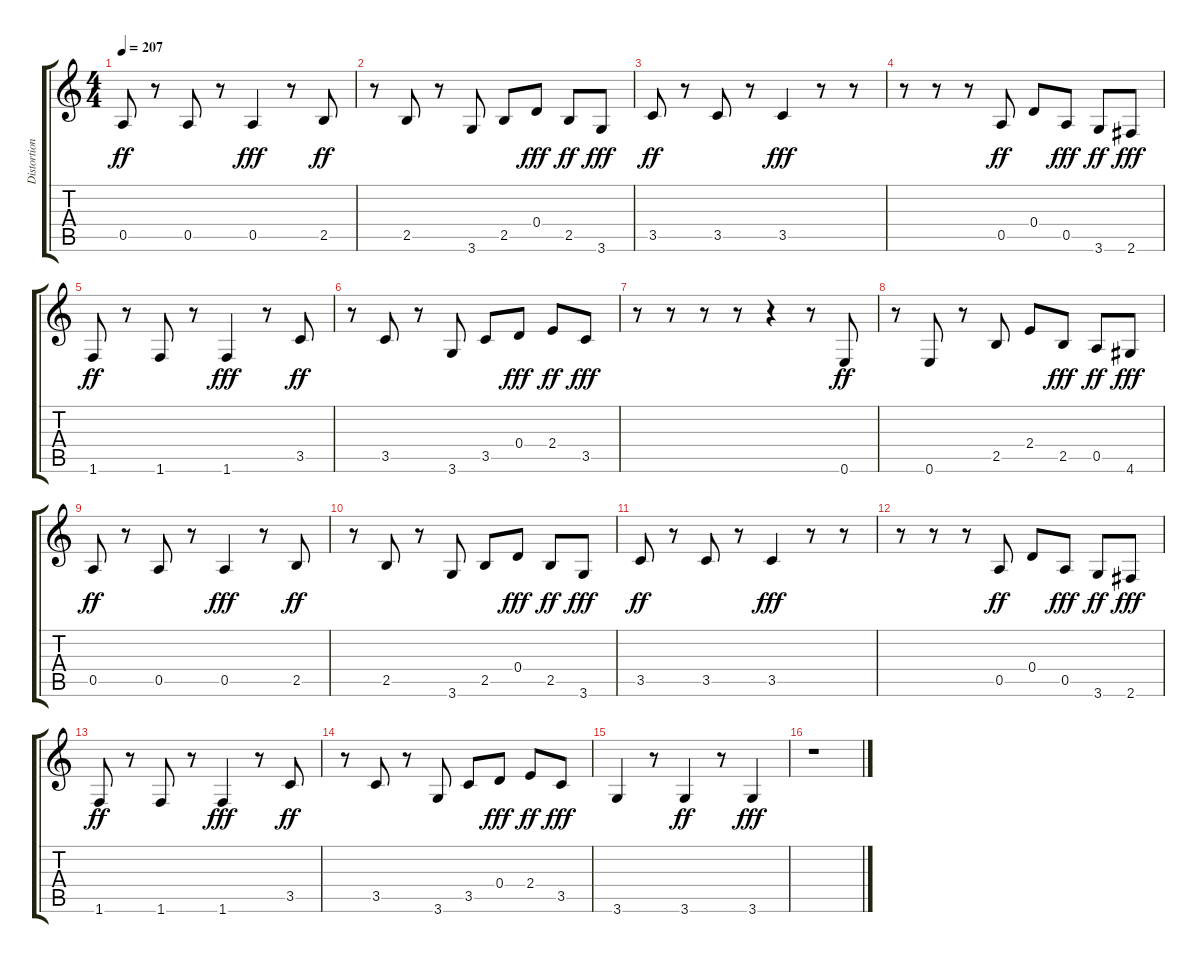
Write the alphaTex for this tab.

\track ("Distortion Guitar" "Distortion") {instrument distortionguitar}
\staff {score tabs}
\tuning (E4 B3 G3 D3 A2 E2) {hide}
\ts (4 4)
\tempo 207
\clef g2
\ks c
0.5.8{dy ff} r.8 0.5.8 r.8 0.5.4{dy fff} r.8 2.5.8{dy ff} |
r.8 2.5.8 r.8 3.6.8 2.5.8 0.4.8{dy fff} 2.5.8{dy ff} 3.6.8{dy fff} |
3.5.8{dy ff} r.8 3.5.8 r.8 3.5.4{dy fff} r.8 r.8 |
r.8 r.8 r.8 0.5.8{dy ff} 0.4.8 0.5.8{dy fff} 3.6.8{dy ff} 2.6.8{dy fff} |
1.6.8{dy ff} r.8 1.6.8 r.8 1.6.4{dy fff} r.8 3.5.8{dy ff} |
r.8 3.5.8 r.8 3.6.8 3.5.8 0.4.8{dy fff} 2.4.8{dy ff} 3.5.8{dy fff} |
r.8 r.8 r.8 r.8 r.4 r.8 0.6.8{dy ff} |
r.8 0.6.8 r.8 2.5.8 2.4.8 2.5.8{dy fff} 0.5.8{dy ff} 4.6.8{dy fff} |
0.5.8{dy ff} r.8 0.5.8 r.8 0.5.4{dy fff} r.8 2.5.8{dy ff} |
r.8 2.5.8 r.8 3.6.8 2.5.8 0.4.8{dy fff} 2.5.8{dy ff} 3.6.8{dy fff} |
3.5.8{dy ff} r.8 3.5.8 r.8 3.5.4{dy fff} r.8 r.8 |
r.8 r.8 r.8 0.5.8{dy ff} 0.4.8 0.5.8{dy fff} 3.6.8{dy ff} 2.6.8{dy fff} |
1.6.8{dy ff} r.8 1.6.8 r.8 1.6.4{dy fff} r.8 3.5.8{dy ff} |
r.8 3.5.8 r.8 3.6.8 3.5.8 0.4.8{dy fff} 2.4.8{dy ff} 3.5.8{dy fff} |
3.6.4 r.8 3.6.4{dy ff} r.8 3.6.4{dy fff} |
r.1
